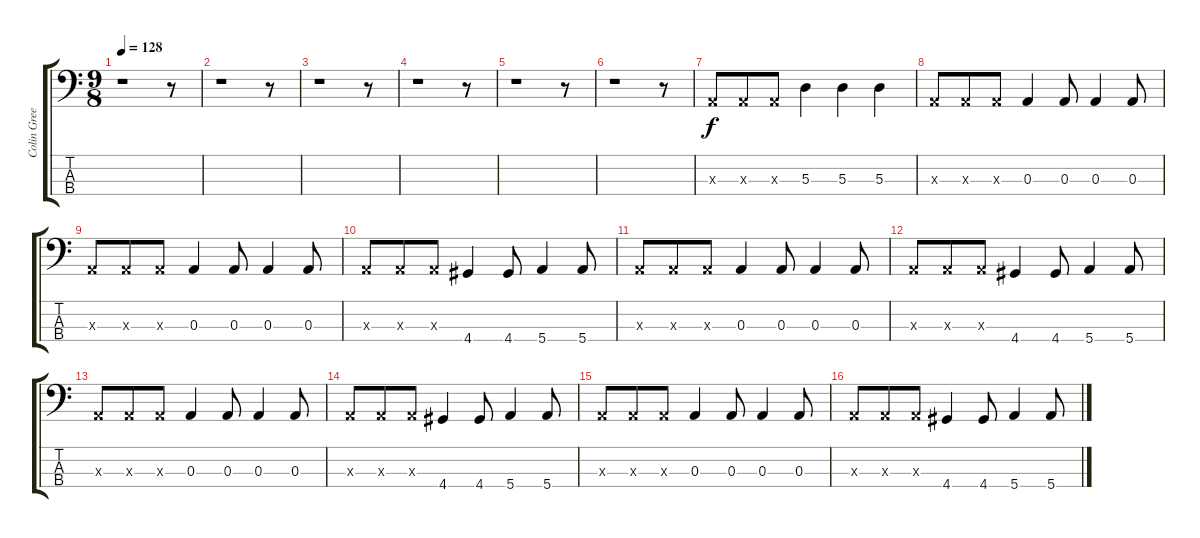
\track ("Colin Greenwood - Bass" "Colin Gree") {instrument electricbasspick}
\staff {score tabs}
\tuning (G2 D2 A1 E1) {hide}
\ts (9 8)
\tempo 128
\clef f4
\ks c
r.1{dy f} r.8 |
r.1 r.8 |
r.1 r.8 |
r.1 r.8 |
r.1 r.8 |
r.1 r.8 |
0.3{x}.8 0.3{x}.8 0.3{x}.8 5.3.4 5.3.4 5.3.4 |
0.3{x}.8 0.3{x}.8 0.3{x}.8 0.3.4 0.3.8 0.3.4 0.3.8 |
0.3{x}.8 0.3{x}.8 0.3{x}.8 0.3.4 0.3.8 0.3.4 0.3.8 |
0.3{x}.8 0.3{x}.8 0.3{x}.8 4.4.4 4.4.8 5.4.4 5.4.8 |
0.3{x}.8 0.3{x}.8 0.3{x}.8 0.3.4 0.3.8 0.3.4 0.3.8 |
0.3{x}.8 0.3{x}.8 0.3{x}.8 4.4.4 4.4.8 5.4.4 5.4.8 |
0.3{x}.8 0.3{x}.8 0.3{x}.8 0.3.4 0.3.8 0.3.4 0.3.8 |
0.3{x}.8 0.3{x}.8 0.3{x}.8 4.4.4 4.4.8 5.4.4 5.4.8 |
0.3{x}.8 0.3{x}.8 0.3{x}.8 0.3.4 0.3.8 0.3.4 0.3.8 |
0.3{x}.8 0.3{x}.8 0.3{x}.8 4.4.4 4.4.8 5.4.4 5.4.8
